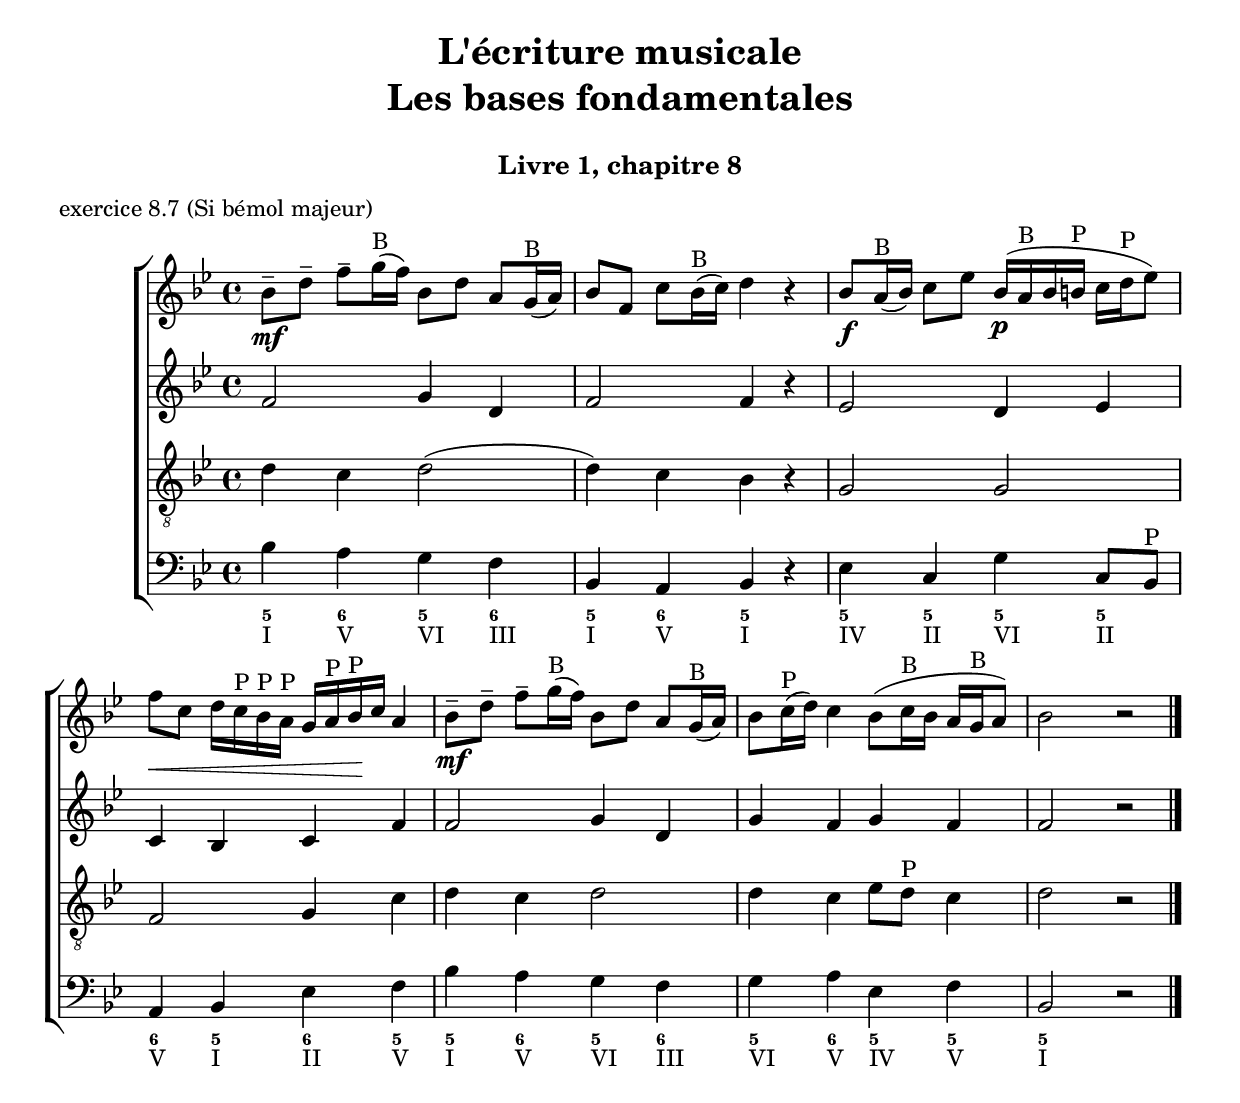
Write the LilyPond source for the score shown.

\version "2.18.2"
\language "english"

\header {
  title = \markup
     \center-column {
       \combine \null \vspace #1
       "L'écriture musicale"
       "Les bases fondamentales"
       " "
      }
  subtitle = "Livre 1, chapitre 8"
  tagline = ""
}
\paper {
  #(include-special-characters)
  print-all-headers = ##t
  max-systems-per-page = 10
  %min-systems-per-page = 4
  %systems-per-page=6
}
%#(set-global-staff-size 18)
%#(set-default-paper-size "a4landscape")

%{
\score {
  \header {
    title = ##f
    subtitle = ##f
    piece = "exercice 8.1"
  }
  \new StaffGroup <<
    \new Staff <<
      \clef treble \time 4/4 \key ef \major
      \new Voice = "melody" {
        \relative c'' {
          c2 g4 ef f2 c'4 d b2 g2 \breathe f'2 ef4 d c2 af g f g1 \breathe f'2 ef4 d c2 b c1 \bar "|."
        }
      }
    >>
    \new Staff <<
      \clef treble \time 4/4 \key ef \major
      \new Voice = "melody" {
        \relative c'' {
          c4 b8 c g8 f16 g ef8 f16 ef f4 g8 f c'8 b16 c d8 ef16 d b4 a8 b g2 \breathe f'4 g8 f ef4 d c4 b8 c af4 bf8 af g4 f8 g f4 g8 f  g1 \breathe f'4 g8 f ef8 d16 ef d8 c16 d c4 b8 c b4 c8 b c1 \bar "|."
        }
      }
    >>
  >>
}
\score {
  \header {
    title = ##f
    subtitle = ##f
    piece = "exercice 8.2 (Sol mineur)"
  }
  \new StaffGroup <<
    \new Staff <<
      \clef treble \time 3/4 \key bf \major
      \new Voice = "melody" {
        \relative c'' {
          d4 g8 fs16^"B" g d4 ef4. ef8 d4 d8 cs16^"B" d bf'8 a16^"B" bf g8 fs16^"B" g ef16 c d^"B" c bf8 c16^"B" bf a8 g16^"B" a g4 \bar "|."
        }
      }
    >>
    \new Staff <<
      \clef treble \time 3/4 \key bf \major
      \new Voice = "alto" {
        \relative c'' {
          bf4 bf8 a^"B" bf4 c4 d8^"B" c bf4 a g2~ g2 fs8 e16^"B" fs g4
        }
      }
    >>
    \new Staff <<
      \clef bass \time 3/4 \key bf \major
      \new Voice = "bass" {
        \relative f {
          g2.~ g2. fs4 g bf,8 a16^"B" bf c4 d d, g
        }
      }
      \new FiguredBass{
        \figuremode {
          <5>2. <6 4>2 <5>4 <6>4 <5>4 <6>4 <5> <6 4> <_+> <5>
        }
      }
      \new FiguredBass{
        \figuremode {
          <I>2. <IV>2 <I>4 <V>4 <I>2 <IV>4 <I> <V> <I>
        }
      }
    >>
  >>
}
\score {
  \header {
    title = ##f
    subtitle = ##f
    piece = "exercice 8.3"
  }
  \new StaffGroup <<
    \new Staff <<
      \clef treble \time 4/4 \key g \major
      \new Voice = "melody" {
        \relative c'' {
          g8 fs^"B" g a^"P" b a^"B" b c^"P" d4 e8^"P" fs^"P" g2 fs r2 g8 fs^"P" e^"P" d^"P" c4 d8^"P" e^"B" d8 c^"B" d e^"P" fs^"P" g^"P" a4 fs4 g8^"B" fs g2 e8 d^"P" c^"P" b^"P" a8 g16^"B" a fs4 g2 r2  \bar "|."
        }
      }
    >>
    \new Staff <<
      \clef bass \time 4/4 \key g \major
      \new Voice = "bass" {
        \relative f {
          g4 fs^"P" e4 d8^"B" e fs4 e8^"P" d^"P" c2 d r2 r2 e4 fs^"P" g2 fs a,4 b^"P" c8 d^"P" e8 d^"P" c b^"P" a8 b16^"P" c^"P" d4 d, g2 r2
        }
      }
    >>
  >>
}
\score {
  \header {
    title = ##f
    subtitle = ##f
    piece = "exercice 8.4 (Sol majeur)"
  }
  \new StaffGroup <<
    \new Staff <<
      \clef treble \time 3/4 \key g \major
      \new Voice = "melody" {\voiceOne
        \relative c'' {
          d4 g,8 a^"P" b c^"P" d4 g, g e' c8 d^"P" e fs^"P" g4 g, g c d8^"B" c b^"P" a \break
          b4 c8^"B" b a^"P" g a4^"P" b8^"P" c^"P" d b a2. d4 g,8 a^"P" b c^"P" d4 g, g \break
          e' c8 d^"P" e fs^"P" g4 g, g c d8^"B" c b^"P" a b4 c8^"B" b a^"P" g a4 b8^"B" a g^"P" fs <b, d g>2.\bar "|."
        }
      }
      \new Voice = "melody2" { \voiceTwo
        \relative c' {
          s2. s2. s2. s2. s4 e4 fs_"P" g s2 s4 g2 fs2. s2. s2. s2. s2. s2. s2. s2. s2.
        }
      }
    >>
    \new Staff <<
      \clef bass \time 3/4 \key g \major
      \new Voice = "bass" {
        \relative f {
          <g b d>2 a4^"B" b2. c b a g d'4 b g d' d,8 c'^"P" b^"P" a b2 a4^"P" g b g c2. <b d>4 c8^"B" b a^"P" g a2 fs4 g2 b4 c^"P" d d, g2 g,4
        }
      }
      \new FiguredBass{
        \figuremode {
          <5>2. <6> <5> <6> <5> <5> <6 4> <5> <6> <5>4 <6> <5> <5>2. <6> <6>2 <5>4 <5>2. <5> <5>
        }
      }
      \new FiguredBass{
        \figuremode {
          <I>2. <I> <IV> <I> <II> <I> <I> <V> <I> <I> <IV> <I> <VII> <I> <V> <I>
        }
      }
    >>
  >>
}
\score {
  \header {
    title = ##f
    subtitle = ##f
    piece = "exercice 8.5 (Si bémol majeur)"
  }
  \new StaffGroup <<
    \new Staff <<
      \clef treble \time 2/4 \key bf \major
      \new Voice = "melody" {
        \relative c'' {
          bf8.\mf\< (a16^"P" g8.\!\> a16^"P" bf8.\!) d16 c (bf^"B" c) f,-. d'8. f16 (g a^"B" g ef bf8.) d16 ef (f^"B" ef) \break
          g,-. a8. (c16 bf8\< c16^"P" d^"P" ef8.) g16\! f (ef\f^"P") d-.^"P" c-. d8. f,16\p g8 a32^"B"\< (g fs^"B" g\! d'8.\>) d16 c4\! \breathe \break
          bf8.\mf\< (a16 g8.\!\> a16 bf8.\!) d16 c (bf c) f,-. d'8. f16\f bf-> (a g f ef8) d16 (ef f ef d c) \break
          d8 c16 (bf) a8 bf32 (a g a bf8.) f16 g8\p a32 (g fs g d'8) c16 (bf c8.) bf16 <bf d,>2
          \bar "|."
        }
      }
    >>
    \new Staff <<
      \clef treble \time 2/4 \key bf \major
      \new Voice = "alto" {
        \relative c' {
          d8. d16 ef4 d4 f4 f ef d c
          c16 d^"P" ef^"P" f d4 g8 a16^"P" bf16^"P" c8 bf16^"B" c bf4 bf f8. g16^"P" a4
          d,8. d16 ef4 f4 f4 f  g16 f^"P" ef16^"P" d^"P" c4 f8 g^"B"
          f2 (f4) ef bf' a4 f2
        }
      }
    >>
    \new Staff <<
      \clef bass \time 2/4 \key bf \major
      \new Voice = "bass" {
        \relative f, {
          bf4 bf bf a bf8 c16^"P" d^"P" ef4 g c, f bf, ef a, bf8 c16^"P" d ef4 f f bf, bf bf a bf8. a16^"P" g4 c8 bf^"P" a4 bf c4 d8 c16^"B" d16 ef4 f f, bf2
        }
      }
      \new FiguredBass{
        \figuremode { <5>4 <6 4> <5> <6> <5> <5> <5> <5>
                      <5> <5> <5> <6>  <5> <5> <6 4> <5>
                      <5> <6 4> <5> <6> <5> <5> <5> <6>
                      <5> <6 4> <6> <5> <6 4> <5> <5>2
        }
      }
      \new FiguredBass{
        \figuremode { <I>4 <IV> <I> <V> <I> <IV> <VI> <II>
                      <V> <I> <IV> <V> <I> <IV> <I> <V>
                      <I> <IV> <I> <V> <I> <VI> <II> <V>
                      <I> <V> <I> <IV> <I> <V> <I>
        }
      }
    >>
  >>
}
\score {
  \header {
    title = ##f
    subtitle = ##f
    piece = "exercice 8.6 (Sol majeur)"
  }
  \new StaffGroup <<
    \new Staff <<
      \clef treble
      \time 6/8 \key g \major
      \new Voice = "melody" {
        \relative c'' {
          \partial 4.
          d16 (cs d e d c b8) d,16 (cs d8-.) d'16 (cs d e d df c8) a16 (gs a8-.) g'!16 (fs g b, g' e)
          d8 b16 (as b8-.) e16 (d cs c b bf a!4.) d16 (cs d e d c b8) d,16 (cs d8-.) e16 (fs g a b c!) d (e d g, g' fs e fs e a, a' af g fs e d c b a g fs e fs a g4.)
          \bar "|."
        }
      }
    >>
    \new Staff <<
      \clef bass
      \time 6/8 \key g \major
      \new Voice = "bass" {
        \relative f {
          \partial 4. r4.
          g b a e b c d r g, g g c d d
          g,4.
        }
      }
      \new FiguredBass{
        \figuremode { <_>4. <5> <6> <5> <5> <5> <5>
                      <5> <_> <5> <6 4> <5> <5> <6 4> <5> <5>
          
        }
      }
      \new FiguredBass{
        \figuremode { <_>4. <I> <I> <II> <VI> <III> <IV>
                      <V> <_> <I> <IV> <I> <II> <I> <V> <I>
        }
      }
    >>
  >>
}
%}
\score {
  \header {
    title = ##f
    subtitle = ##f
    piece = "exercice 8.7 (Si bémol majeur)"
  }
  \new ChoirStaff <<
    \new Staff <<
      \clef treble
      \time 4/4 \key bf \major
      \new Voice = "soprane" {
        \relative c'' {
          bf8--\mf d-- f-- g16^"B" (f) bf,8 d a g16^"B" (a) bf8 f c' bf16^"B" (c) d4 r4 bf8\f a16^"B" (bf) c8 ef bf16\p (a^"B" bf b^"P" c d^"P" ef8)
          f8\< c d16 c^"P" bf^"P" a^"P" g a^"P" bf^"P"\! c a4 bf8--\mf d-- f-- g16^"B" (f) bf,8 d a g16^"B" (a) bf8 c16^"P" (d) c4 bf8 (c16^"B" bf a g^"B" a8) bf2 r2
          \bar "|."
        }
      }
    >>
    \new Staff <<
      \clef treble
      \time 4/4 \key bf \major
      \new Voice = "alto" {
        \relative c' {
          f2 g4 d f2 f4 r ef2 d4 ef c bf c f f2 g4 d  g f g f f2 r
        }
      }
    >>
    \new Staff <<
      \clef "treble_8"
      \time 4/4 \key bf \major
      \new Voice = "tenor" {
        \relative c' {
          d4 c d2 (d4) c bf r g2 g2 f g4 c d4 c d2 d4 c ef8 d^"P" c4 d2 r 
        }
      }
    >>
    \new Staff <<
      \clef bass
      \time 4/4 \key bf \major
      \new Voice = "bass" {
        \relative f {
          bf4 a g f bf, a bf r ef4 c g' c,8 bf^"P"
          a4 bf ef f4 bf4 a g f g a ef f bf,2 r
        }
      }
      \new FiguredBass{
        \figuremode { <5>4 <6> <5> <6> <5> <6> <5> <_> <5> <5> <5> <5>
                      <6> <5> <6> <5> <5> <6> <5> <6> <5> <6> <5> <5> <5>2 <_>
        }
      }
      \new FiguredBass{
        \figuremode { <I>4 <V> <VI> <III> <I> <V> <I> <_> <IV> <II> <VI> <II> <V> <I> <II> <V> <I> <V> <VI> <III> <VI> <V> <IV> <V> <I>
        }
      }
    >>
  >>
}
%{
global = { \time 2/2 \key g \major }
\score {
  \header {
    title = ##f
    subtitle = ##f
    piece = "exercice 8.8"
  }
  \new PianoStaff <<
    \new Staff = "soprane" <<
      \set Staff.explicitKeySignatureVisibility = #end-of-line-invisible 
      \set Staff.explicitClefVisibility = #end-of-line-invisible 
      \override Staff.TimeSignature.break-visibility = #end-of-line-invisible 
      \clef treble
      \global
      \new Voice = "soprane" {
        \relative c'' { \override Slur.color = #red
          \mark "A"
          r2 e d( \once \override NoteHead.color = #red b) c (^"Redite" a) g fs e fs \once \override NoteHead.color = #red \once \override Slur.color = #red a (^"8e conséc."c \once \override NoteHead.color = #red b) \once \override NoteHead.color = #red e, fs
          \once \override NoteHead.color = #red g(^"Répétition"
          \once \override NoteHead.color = #red g) b
          \once \override NoteHead.color = #red c(
          \once \override NoteHead.color = #red ds)^"2de aug"
          e1 \break \global
          \mark "B"
          g,1
          \once \override NoteHead.color = #red d'
          c a b g
          \once \override NoteHead.color = #red e^"8e directe"
          fs g
          \bar "|."
        }
      }
    >>
    \new Staff = "basse" <<
      \set Staff.explicitKeySignatureVisibility = #end-of-line-invisible 
      \set Staff.explicitClefVisibility = #end-of-line-invisible 
      \override Staff.TimeSignature.break-visibility = #end-of-line-invisible 
      \clef bass
      \global
      \new Voice = "bass" {
        \relative f { \override Slur.color = #red
          \clef alto
          e1
          \once \override NoteHead.color = #red fs^"4te avec si"
          a
          b
          c
          \once \override NoteHead.color = #red a(
          \once \override NoteHead.color = #red b)^"4te avec mi"
          a1
          g
          fs
          e
          \global
          \clef bass r2 g
          \once \override NoteHead.color = #red a^"4te avec ré"
          b c
          c,( d)^"Redite" c(d)
          \once \override NoteHead.color = #red g e fs
          \once \override NoteHead.color = #red e c d
          \once \override NoteHead.color = #red a g1
        }
      }
      \new FiguredBass{
        \figuremode {
          <_>1 <6 4> <_> <_> <_> <_> <6 4> <_> <_> <5/> <_>
           <_> <_> <_> <_> <6 4> <_> <_> <6 4>
        }
      }
    >>
  >>
}
global = { \time 2/2 }
\score {
  \header {
    title = ##f
    subtitle = ##f
    piece = "exercice 8.9"
  }
  \new PianoStaff <<
    \new Staff <<
      \set Staff.explicitKeySignatureVisibility = #end-of-line-invisible 
      \set Staff.explicitClefVisibility = #end-of-line-invisible 
      \override Staff.TimeSignature.break-visibility = #end-of-line-invisible 
      \clef treble
      \global
      \new Voice = "soprane" {
        \relative c'' {
          \mark "Mode majeur"
          \key c \major
          c1 a b d e f d c \break
          r2 g2 a c d c b f e g a g a b c1 \break
          %\mark "Mode de Ré"
          %\key c \major
          %d,1 f g a e g f e c d \break
          %r2 s2 s1*9 \break
          %\mark "Mode de La"
          %\key g \major
          %e'1 d e c b a g a b g fs e \break
          %r2 s2 s1*11
          \bar "|."
        }
      }
    >>
    \new Staff <<
      \set Staff.explicitKeySignatureVisibility = #end-of-line-invisible 
      \set Staff.explicitClefVisibility = #end-of-line-invisible 
      \override Staff.TimeSignature.break-visibility = #end-of-line-invisible 
      \clef bass
      \global
      \new Voice = "bass" {
        \relative f {
          r2 c2 d c b a g b c g a f g b c1
          c1 a b d e f d c
          %r2 s2 s1*9
          %d1 f g a e g f e c d
          %\key g \major
          %r2 s2 s1*11
          %\clef tenor
          %e'1 d e c b a g a b g fs e
        }
      }
    >>
  >>
}
%}\layout {
  \context {
    \Score
    \override RehearsalMark.self-alignment-X =
      #(lambda (grob)
         (let* ((break-dir (ly:item-break-dir grob)))
           (case break-dir
             ((-1) RIGHT)  ;; end-of-line   -> right aligned
             ((1) LEFT)    ;; begin-of-line -> left-aligned
             (else CENTER) ;; otherwise     -> center-aligned
             )))
    \omit BarNumber
  }
ragged-last = ##f
}